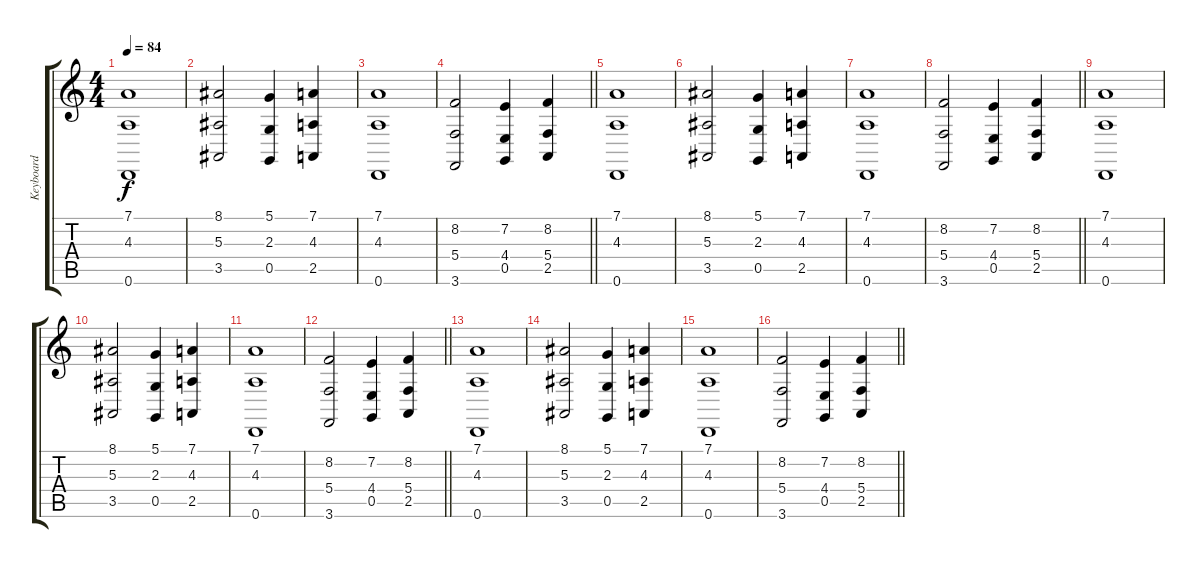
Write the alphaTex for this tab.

\track ("Keyboard" "Keyboard") {instrument stringensemble1}
\staff {score tabs}
\tuning (D4 A3 F3 C3 G2 D2) {hide}
\ts (4 4)
\tempo 84
\clef g2
\ks c
(7.1 4.3 0.6).1{dy f} |
(8.1 5.3 3.5).2 (5.1 2.3 0.5).4 (7.1 4.3 2.5).4 |
(7.1 4.3 0.6).1 |
\barLineRight lightlight
(8.2 5.4 3.6).2 (7.2 4.4 0.5).4 (8.2 5.4 2.5).4 |
(7.1 4.3 0.6).1 |
(8.1 5.3 3.5).2 (5.1 2.3 0.5).4 (7.1 4.3 2.5).4 |
(7.1 4.3 0.6).1 |
\barLineRight lightlight
(8.2 5.4 3.6).2 (7.2 4.4 0.5).4 (8.2 5.4 2.5).4 |
(7.1 4.3 0.6).1 |
(8.1 5.3 3.5).2 (5.1 2.3 0.5).4 (7.1 4.3 2.5).4 |
(7.1 4.3 0.6).1 |
\barLineRight lightlight
(8.2 5.4 3.6).2 (7.2 4.4 0.5).4 (8.2 5.4 2.5).4 |
(7.1 4.3 0.6).1 |
(8.1 5.3 3.5).2 (5.1 2.3 0.5).4 (7.1 4.3 2.5).4 |
(7.1 4.3 0.6).1 |
\barLineRight lightlight
(8.2 5.4 3.6).2 (7.2 4.4 0.5).4 (8.2 5.4 2.5).4
